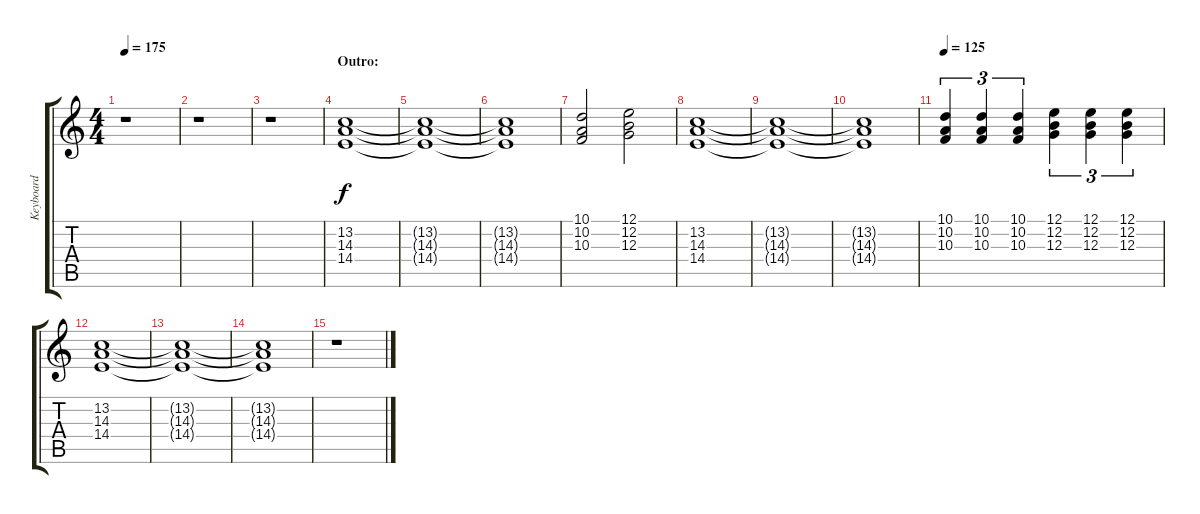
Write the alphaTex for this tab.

\track ("Keyboard" "Keyboard") {instrument stringensemble1}
\staff {score tabs}
\tuning (E4 B3 G3 D3 A2 E2) {hide}
\ts (4 4)
\tempo 175
\clef g2
\ks c
r.1{dy f} |
r.1 |
r.1 |
\section ("" "Outro:")
(13.2 14.3 14.4).1 |
(13.2{t} 14.3{t} 14.4{t}).1 |
(13.2{t} 14.3{t} 14.4{t}).1 |
(10.1 10.2 10.3).2 (12.1 12.2 12.3).2 |
(13.2 14.3 14.4).1 |
(13.2{t} 14.3{t} 14.4{t}).1 |
(13.2{t} 14.3{t} 14.4{t}).1 |
\tempo 125
(10.1 10.2 10.3).4{tu (3 2)} (10.1 10.2 10.3).4{tu (3 2)} (10.1 10.2 10.3).4{tu (3 2)} (12.1 12.2 12.3).4{tu (3 2)} (12.1 12.2 12.3).4{tu (3 2)} (12.1 12.2 12.3).4{tu (3 2)} |
(13.2 14.3 14.4).1 |
(13.2{t} 14.3{t} 14.4{t}).1 |
(13.2{t} 14.3{t} 14.4{t}).1 |
r.1
